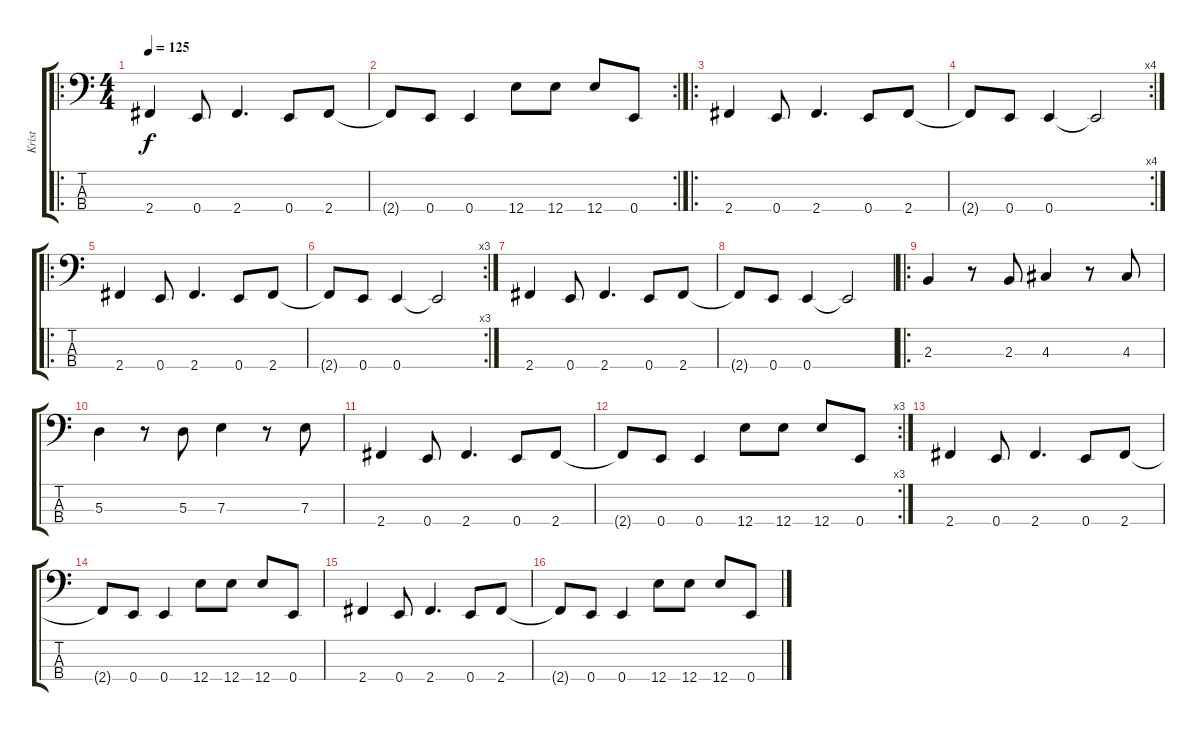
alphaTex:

\track ("Krist" "Krist") {instrument electricbasspick}
\staff {score tabs}
\tuning (G2 D2 A1 E1) {hide}
\ro
\ts (4 4)
\tempo 125
\clef f4
\ks c
2.4.4{dy f} 0.4.8 2.4.4{d} 0.4.8 2.4.8 |
\rc 2
2.4{t}.8 0.4.8 0.4.4 12.4.8 12.4.8 12.4.8 0.4.8 |
\ro
2.4.4 0.4.8 2.4.4{d} 0.4.8 2.4.8 |
\rc 4
2.4{t}.8 0.4.8 0.4.4 0.4{t}.2 |
\ro
2.4.4 0.4.8 2.4.4{d} 0.4.8 2.4.8 |
\rc 3
2.4{t}.8 0.4.8 0.4.4 0.4{t}.2 |
2.4.4 0.4.8 2.4.4{d} 0.4.8 2.4.8 |
2.4{t}.8 0.4.8 0.4.4 0.4{t}.2 |
\ro
2.3.4 r.8 2.3.8 4.3.4 r.8 4.3.8 |
5.3.4 r.8 5.3.8 7.3.4 r.8 7.3.8 |
2.4.4 0.4.8 2.4.4{d} 0.4.8 2.4.8 |
\rc 3
2.4{t}.8 0.4.8 0.4.4 12.4.8 12.4.8 12.4.8 0.4.8 |
2.4.4 0.4.8 2.4.4{d} 0.4.8 2.4.8 |
2.4{t}.8 0.4.8 0.4.4 12.4.8 12.4.8 12.4.8 0.4.8 |
2.4.4 0.4.8 2.4.4{d} 0.4.8 2.4.8 |
2.4{t}.8 0.4.8 0.4.4 12.4.8 12.4.8 12.4.8 0.4.8
